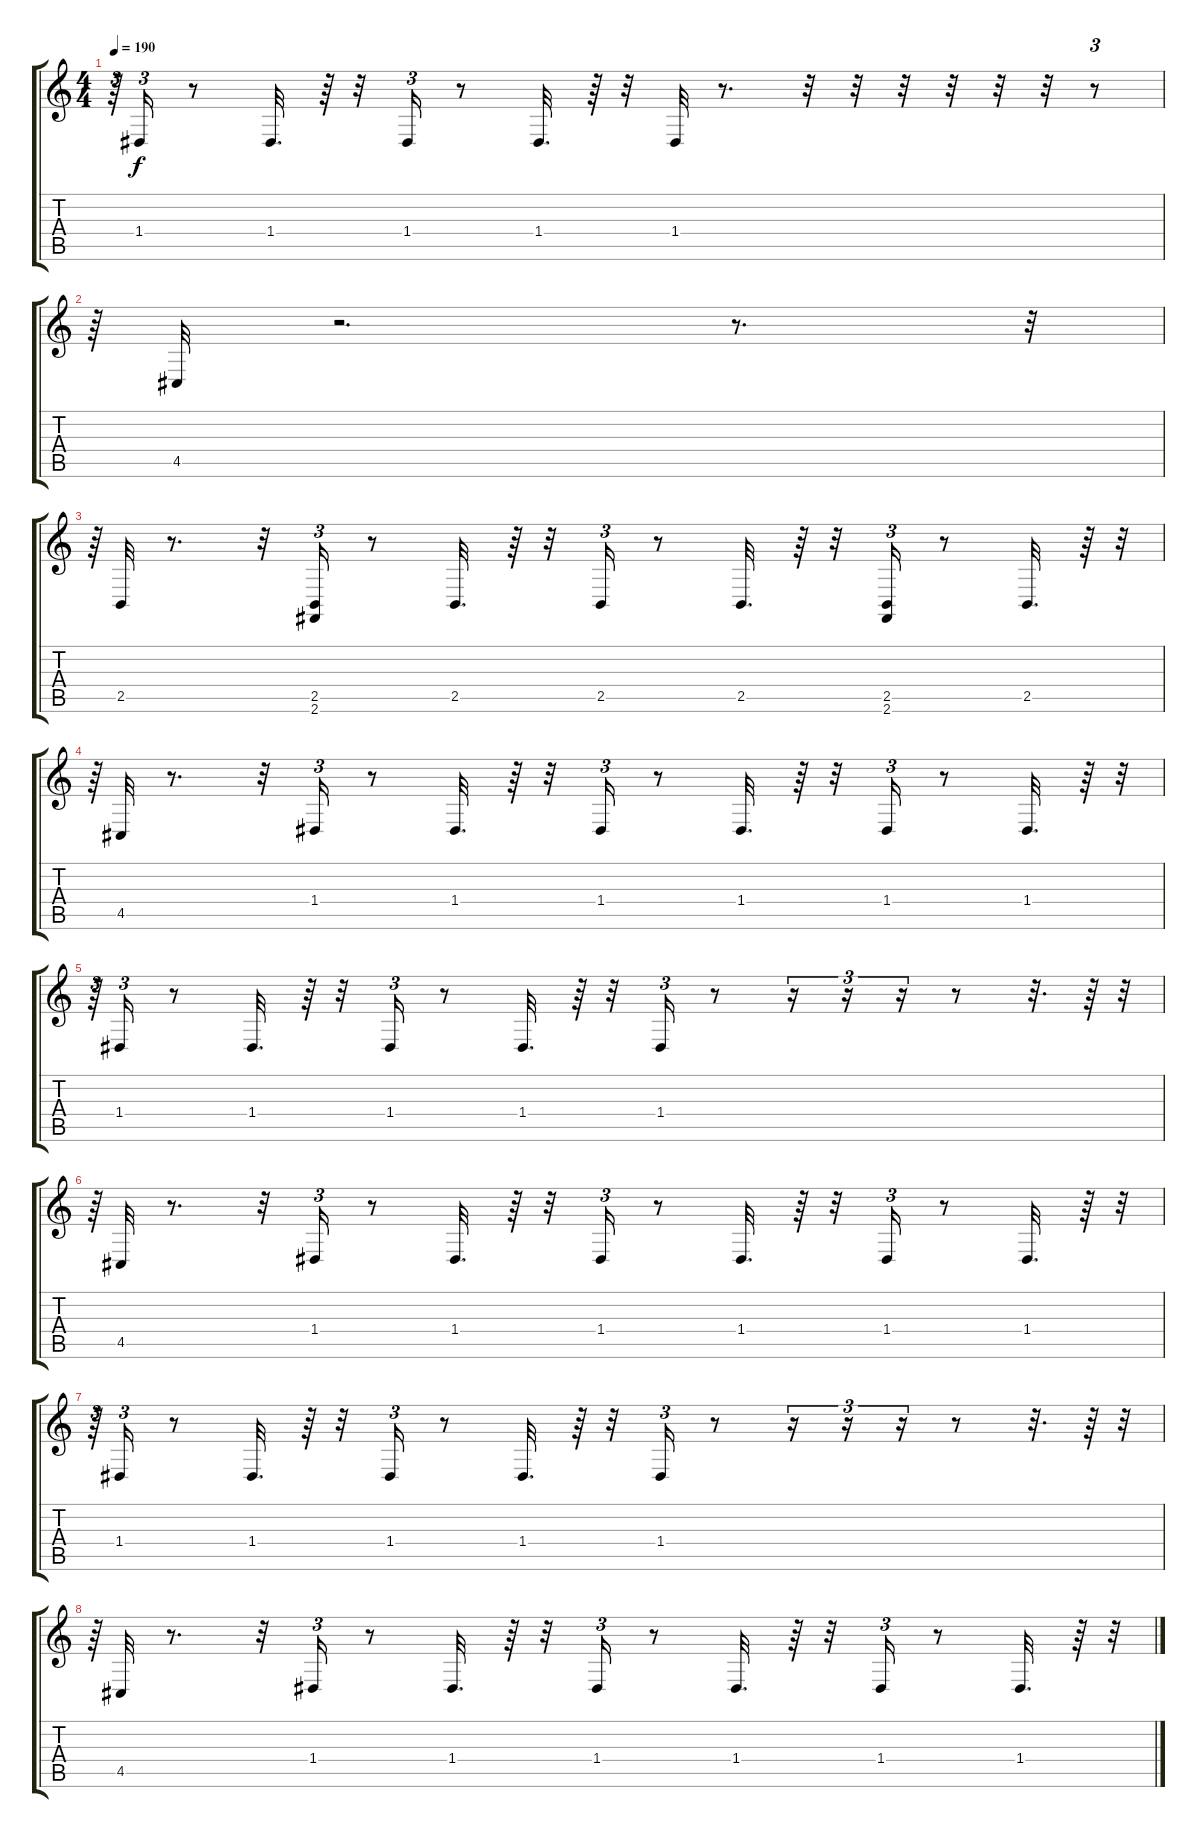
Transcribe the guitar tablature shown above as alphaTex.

\track "" {instrument acousticgrandpiano}
\staff {score tabs}
\tuning (E4 B3 G3 D3 A2 E2) {hide}
\ts (4 4)
\tempo 190
\clef g2
\ks c
r.64{tu (3 2) dy f} 1.4.16{tu (3 2)} r.8 1.4.32{d} r.64 r.32 1.4.16{tu (3 2)} r.8 1.4.32{d} r.64 r.32 1.4.32 r.8{d} r.32 r.32 r.32 r.32 r.32 r.32 r.8{tu (3 2)} |
r.64{tu (3 2)} 4.5.32 r.2{d} r.8{d} r.32{tu (3 2)} |
r.64{tu (3 2)} 2.5.32 r.8{d} r.32 (2.5 2.6).16{tu (3 2)} r.8 2.5.32{d} r.64 r.32 2.5.16{tu (3 2)} r.8 2.5.32{d} r.64 r.32 (2.5 2.6).16{tu (3 2)} r.8 2.5.32{d} r.64 r.32{tu (3 2)} |
r.64{tu (3 2)} 4.5.32 r.8{d} r.32 1.4.16{tu (3 2)} r.8 1.4.32{d} r.64 r.32 1.4.16{tu (3 2)} r.8 1.4.32{d} r.64 r.32 1.4.16{tu (3 2)} r.8 1.4.32{d} r.64 r.32{tu (3 2)} |
r.64{tu (3 2)} 1.4.16{tu (3 2)} r.8 1.4.32{d} r.64 r.32 1.4.16{tu (3 2)} r.8 1.4.32{d} r.64 r.32 1.4.16{tu (3 2)} r.8 r.16{tu (3 2)} r.16{tu (3 2)} r.16{tu (3 2)} r.8 r.32{d} r.64 r.32{tu (3 2)} |
r.64{tu (3 2)} 4.5.32 r.8{d} r.32 1.4.16{tu (3 2)} r.8 1.4.32{d} r.64 r.32 1.4.16{tu (3 2)} r.8 1.4.32{d} r.64 r.32 1.4.16{tu (3 2)} r.8 1.4.32{d} r.64 r.32{tu (3 2)} |
r.64{tu (3 2)} 1.4.16{tu (3 2)} r.8 1.4.32{d} r.64 r.32 1.4.16{tu (3 2)} r.8 1.4.32{d} r.64 r.32 1.4.16{tu (3 2)} r.8 r.16{tu (3 2)} r.16{tu (3 2)} r.16{tu (3 2)} r.8 r.32{d} r.64 r.32{tu (3 2)} |
r.64{tu (3 2)} 4.5.32 r.8{d} r.32 1.4.16{tu (3 2)} r.8 1.4.32{d} r.64 r.32 1.4.16{tu (3 2)} r.8 1.4.32{d} r.64 r.32 1.4.16{tu (3 2)} r.8 1.4.32{d} r.64 r.32{tu (3 2)}
